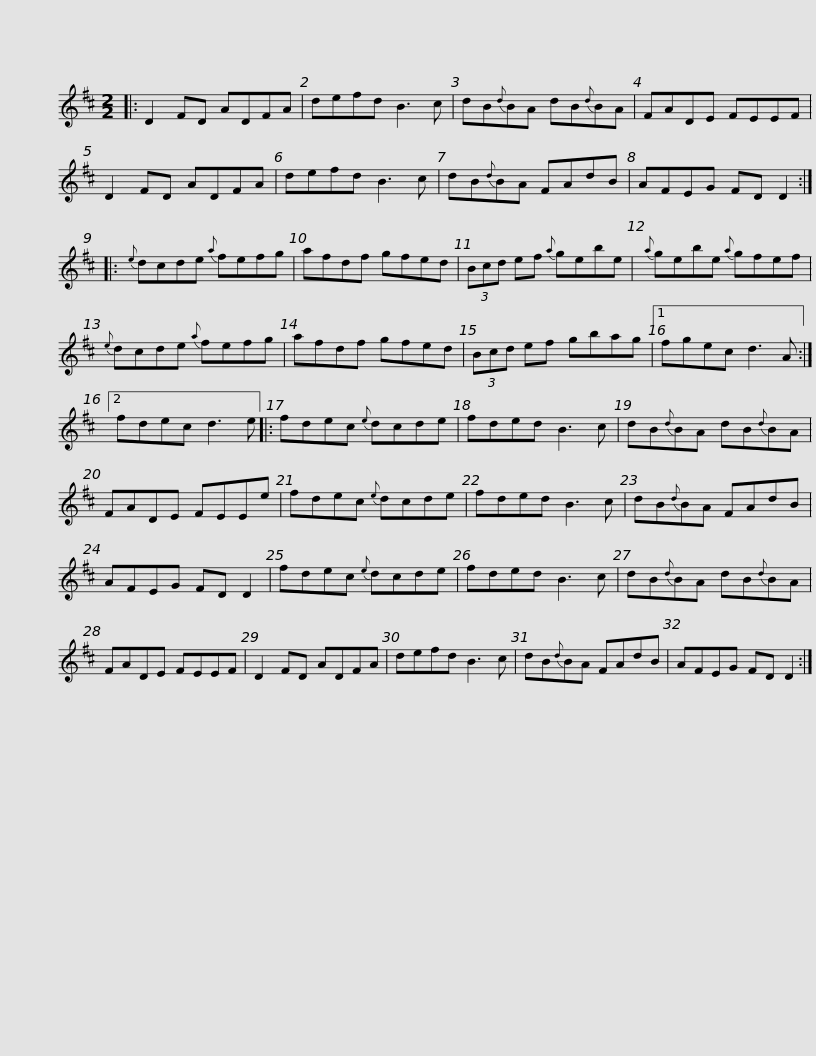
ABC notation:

X:1
L:1/8
M:2/2
I:linebreak $
K:D
V:1 treble
V:1
|: D2 FD ADFA | defd B3 c | dB{d}BA dB{d}BA | FADE FEEF | D2 FD ADFA |$ %5
 defd B3 c | dB{d}BA FAdB | AFEG FD D2 ::{e} dcde{a} fefg | afdf gfed |$ %10
 (3Bcd ef{a} gebe |{a} gebe{a} gfef |{e} dcde{a} fefg | afdf gfed |$ (3Bcd ef gbag |1 %15
 fgec d3 A :|2 fdec d3 e |: fdec{e} dcde | fded B3 c |$ dB{d}BA dB{d}BA | %20
 FADE FEEe | fdec{e} dcde | fded B3 c | dB{d}BA FAdB |$ AFEG FD D2 | %25
 fdec{e} dcde | fded B3 c | dB{d}BA dB{d}BA | FADE FEEF |$ D2 FD ADFA | %30
 defd B3 c | dB{d}BA FAdB | AFEG FD D2 :| %33
